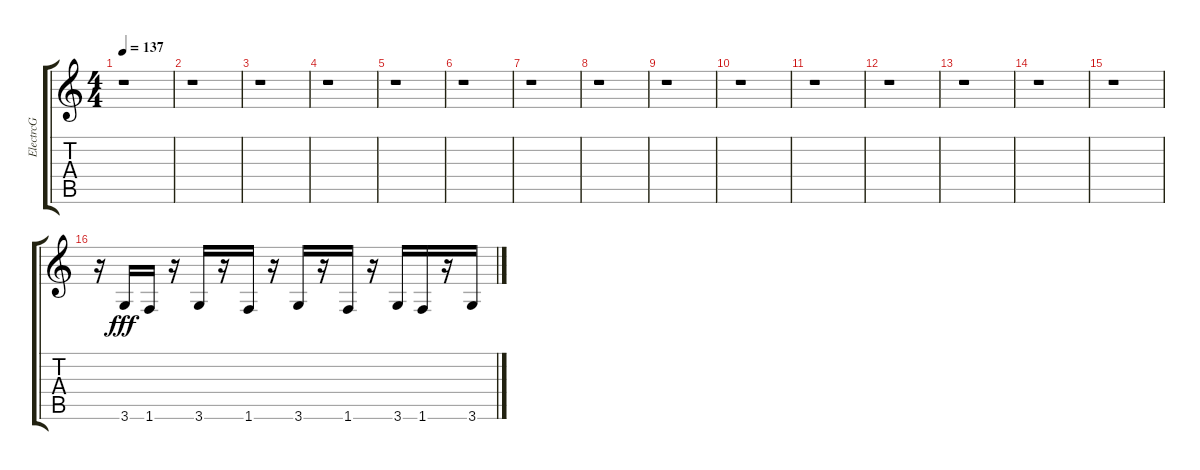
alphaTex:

\track ("ElectrcG" "ElectrcG") {instrument electricguitarmuted}
\staff {score tabs}
\tuning (E4 B3 G3 D3 A2 E2) {hide}
\ts (4 4)
\tempo 137
\clef g2
\ks c
r.1{dy fff} |
r.1 |
r.1 |
r.1 |
r.1 |
r.1 |
r.1 |
r.1 |
r.1 |
r.1 |
r.1 |
r.1 |
r.1 |
r.1 |
r.1 |
r.16 3.6.16 1.6.16 r.16 3.6.16 r.16 1.6.16 r.16 3.6.16 r.16 1.6.16 r.16 3.6.16 1.6.16 r.16 3.6.16
